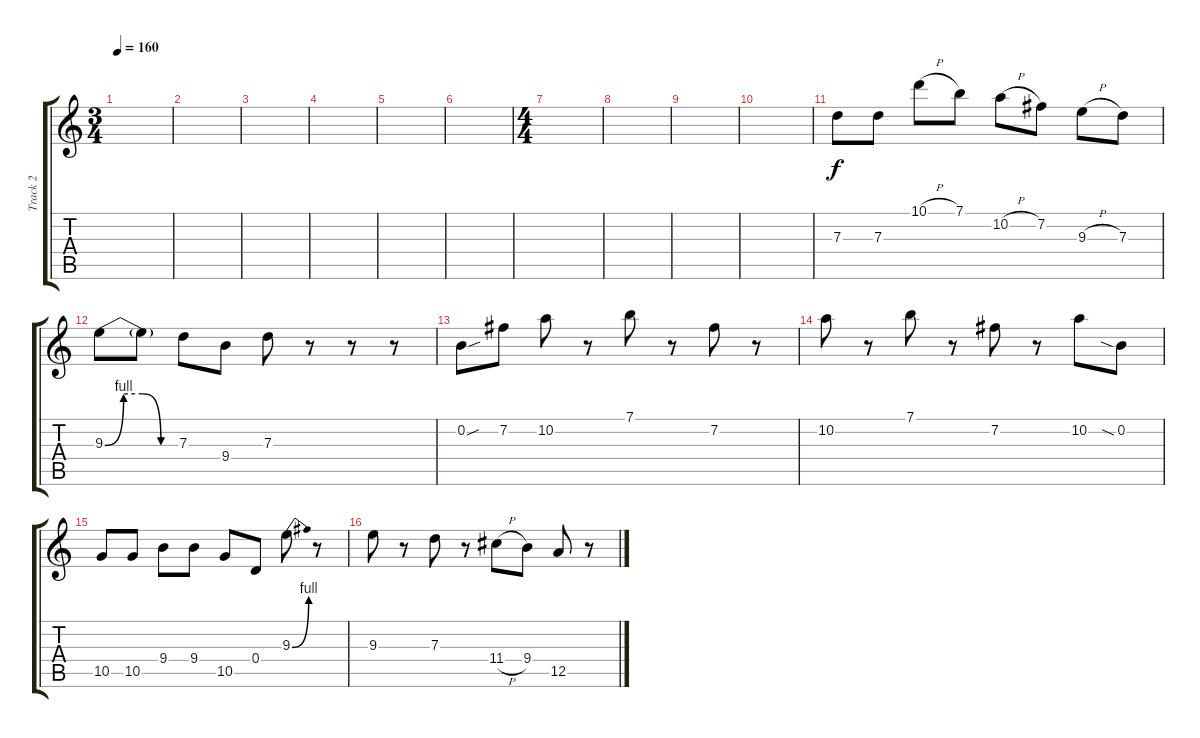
\track ("Track 2" "Track 2") {instrument distortionguitar}
\staff {score tabs}
\tuning (E4 B3 G3 D3 A2 D2) {hide}
\ts (3 4)
\tempo 160
\clef g2
\ks c
|
|
|
|
|
|
\ts (4 4)
|
|
|
|
7.3.8 7.3.8 10.1{h}.8 7.1.8 10.2{h}.8 7.2.8 9.3{h}.8 7.3.8 |
9.3{be (custom 0 0 15 4 30 4 45 0 60 0)}.8 9.3{t}.8 7.3.8 9.4.8 7.3.8 r.8 r.8 r.8 |
0.2{sou}.8 7.2.8 10.2.8 r.8 7.1.8 r.8 7.2.8 r.8 |
10.2.8 r.8 7.1.8 r.8 7.2.8 r.8 10.2.8 0.2{sia}.8 |
10.5.8 10.5.8 9.4.8 9.4.8 10.5.8 0.4.8 9.3{be (bend 0 0 60 4)}.8 r.8 |
9.3.8 r.8 7.3.8 r.8 11.4{h}.8 9.4.8 12.5.8 r.8
